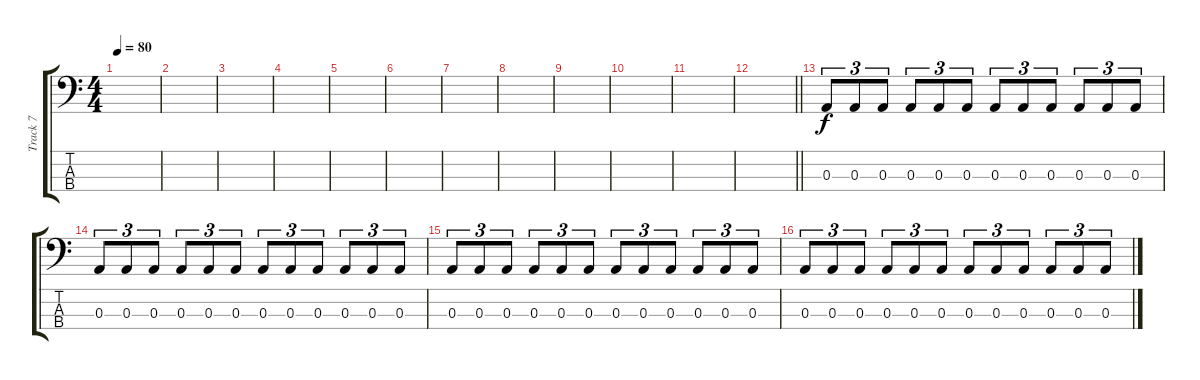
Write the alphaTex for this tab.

\track ("Track 7" "Track 7") {instrument fretlessbass}
\staff {score tabs}
\tuning (G2 D2 A1 E1) {hide}
\ts (4 4)
\tempo 80
\clef f4
\ks c
|
|
|
|
|
|
|
|
|
|
|
\barLineRight lightlight
|
\section ("" "")
0.3.8{tu (3 2)} 0.3.8{tu (3 2)} 0.3.8{tu (3 2)} 0.3.8{tu (3 2)} 0.3.8{tu (3 2)} 0.3.8{tu (3 2)} 0.3.8{tu (3 2)} 0.3.8{tu (3 2)} 0.3.8{tu (3 2)} 0.3.8{tu (3 2)} 0.3.8{tu (3 2)} 0.3.8{tu (3 2)} |
0.3.8{tu (3 2)} 0.3.8{tu (3 2)} 0.3.8{tu (3 2)} 0.3.8{tu (3 2)} 0.3.8{tu (3 2)} 0.3.8{tu (3 2)} 0.3.8{tu (3 2)} 0.3.8{tu (3 2)} 0.3.8{tu (3 2)} 0.3.8{tu (3 2)} 0.3.8{tu (3 2)} 0.3.8{tu (3 2)} |
0.3.8{tu (3 2)} 0.3.8{tu (3 2)} 0.3.8{tu (3 2)} 0.3.8{tu (3 2)} 0.3.8{tu (3 2)} 0.3.8{tu (3 2)} 0.3.8{tu (3 2)} 0.3.8{tu (3 2)} 0.3.8{tu (3 2)} 0.3.8{tu (3 2)} 0.3.8{tu (3 2)} 0.3.8{tu (3 2)} |
0.3.8{tu (3 2)} 0.3.8{tu (3 2)} 0.3.8{tu (3 2)} 0.3.8{tu (3 2)} 0.3.8{tu (3 2)} 0.3.8{tu (3 2)} 0.3.8{tu (3 2)} 0.3.8{tu (3 2)} 0.3.8{tu (3 2)} 0.3.8{tu (3 2)} 0.3.8{tu (3 2)} 0.3.8{tu (3 2)}
